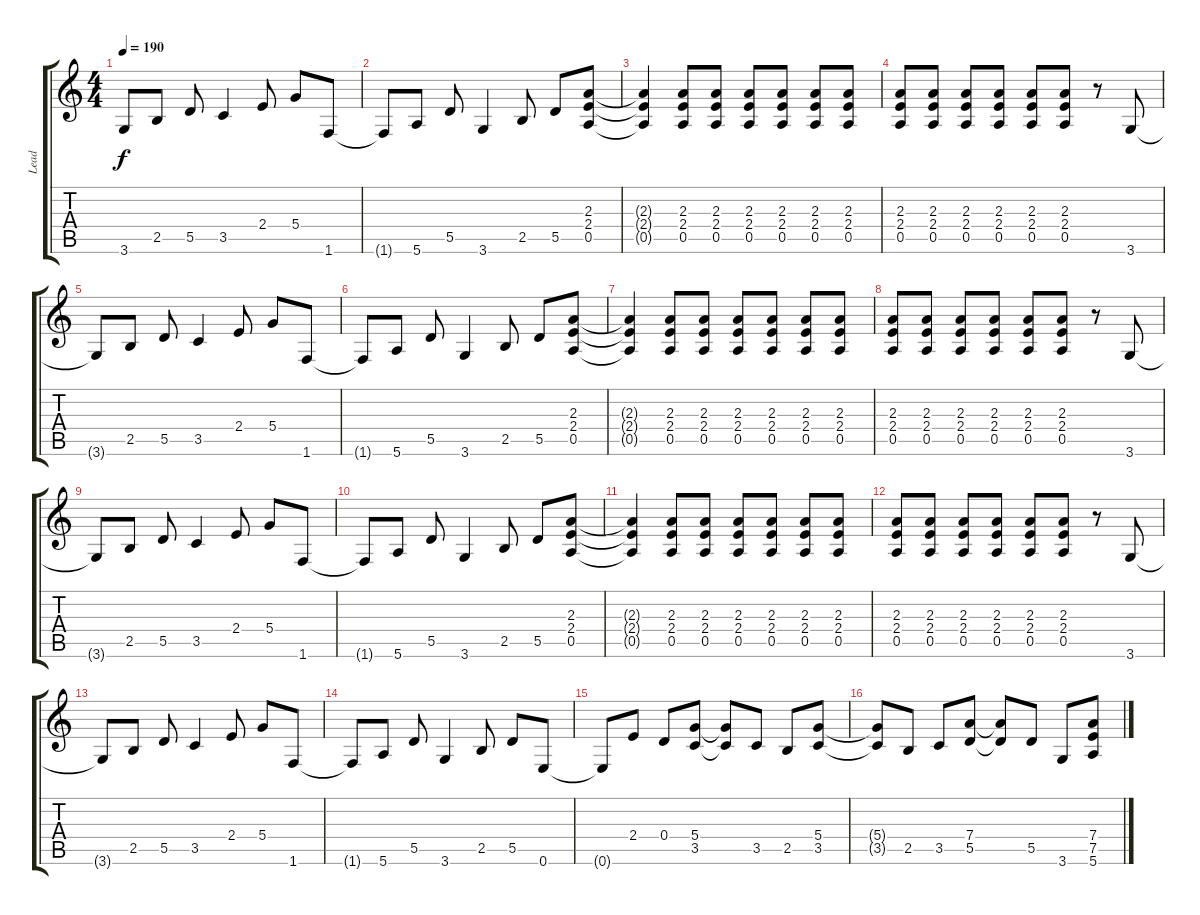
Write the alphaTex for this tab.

\track ("Lead" "Lead") {instrument distortionguitar}
\staff {score tabs}
\tuning (E4 B3 G3 D3 A2 E2) {hide}
\ts (4 4)
\tempo 190
\clef g2
\ks c
3.6{t}.8{dy f} 2.5.8 5.5.8 3.5.4 2.4.8 5.4.8 1.6.8 |
1.6{t}.8 5.6.8 5.5.8 3.6.4 2.5.8 5.5.8 (2.3 2.4 0.5).8 |
(2.3{t} 2.4{t} 0.5{t}).4 (2.3 2.4 0.5).8 (2.3 2.4 0.5).8 (2.3 2.4 0.5).8 (2.3 2.4 0.5).8 (2.3 2.4 0.5).8 (2.3 2.4 0.5).8 |
(2.3 2.4 0.5).8 (2.3 2.4 0.5).8 (2.3 2.4 0.5).8 (2.3 2.4 0.5).8 (2.3 2.4 0.5).8 (2.3 2.4 0.5).8 r.8 3.6.8 |
3.6{t}.8 2.5.8 5.5.8 3.5.4 2.4.8 5.4.8 1.6.8 |
1.6{t}.8 5.6.8 5.5.8 3.6.4 2.5.8 5.5.8 (2.3 2.4 0.5).8 |
(2.3{t} 2.4{t} 0.5{t}).4 (2.3 2.4 0.5).8 (2.3 2.4 0.5).8 (2.3 2.4 0.5).8 (2.3 2.4 0.5).8 (2.3 2.4 0.5).8 (2.3 2.4 0.5).8 |
(2.3 2.4 0.5).8 (2.3 2.4 0.5).8 (2.3 2.4 0.5).8 (2.3 2.4 0.5).8 (2.3 2.4 0.5).8 (2.3 2.4 0.5).8 r.8 3.6.8 |
3.6{t}.8 2.5.8 5.5.8 3.5.4 2.4.8 5.4.8 1.6.8 |
1.6{t}.8 5.6.8 5.5.8 3.6.4 2.5.8 5.5.8 (2.3 2.4 0.5).8 |
(2.3{t} 2.4{t} 0.5{t}).4 (2.3 2.4 0.5).8 (2.3 2.4 0.5).8 (2.3 2.4 0.5).8 (2.3 2.4 0.5).8 (2.3 2.4 0.5).8 (2.3 2.4 0.5).8 |
(2.3 2.4 0.5).8 (2.3 2.4 0.5).8 (2.3 2.4 0.5).8 (2.3 2.4 0.5).8 (2.3 2.4 0.5).8 (2.3 2.4 0.5).8 r.8 3.6.8 |
3.6{t}.8 2.5.8 5.5.8 3.5.4 2.4.8 5.4.8 1.6.8 |
1.6{t}.8 5.6.8 5.5.8 3.6.4 2.5.8 5.5.8 0.6.8 |
0.6{t}.8 2.4.8 0.4.8 (5.4 3.5).8 (5.4{t} 3.5{t}).8 3.5.8 2.5.8 (5.4 3.5).8 |
(5.4{t} 3.5{t}).8 2.5.8 3.5.8 (7.4 5.5).8 (7.4{t} 5.5{t}).8 5.5.8 3.6.8 (7.4 7.5 5.6).8
